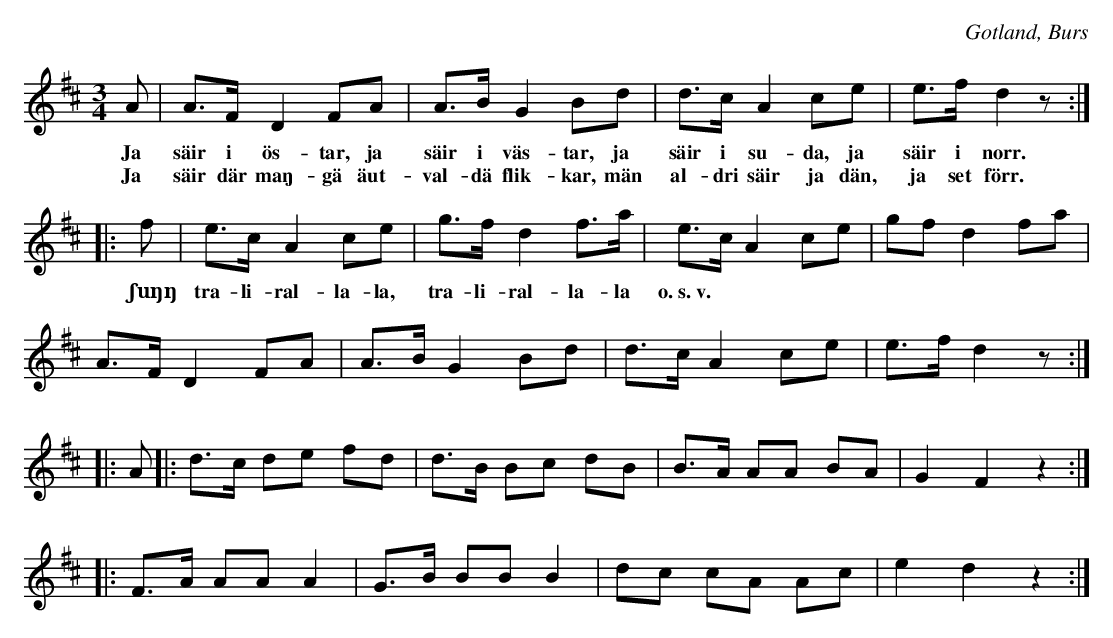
X:1
T:
O:Gotland, Burs
M:3/4
L:1/8
K:D
A|A>F D2 FA|A>B G2 Bd|d>c A2 ce|e>f d2 z:|
w:Ja s\"air i \"os-tar, ja s\"air i v\"as-tar, ja s\"air i su-da, ja s\"air i norr.
w:Ja s\"air d\"ar maŋ-g\"a \"aut-val-d\"a flik-kar, m\"an al-dri s\"air ja d\"an, ja set f\"orr.
|:f|e>c A2 ce|g>f d2 f>a|e>c A2 ce|gf d2 fa|
w:ʃuŋŋ tra-li-ral-la-la, tra-li-ral-la-la o.~s.~v.
A>F D2 FA|A>B G2 Bd|d>c A2 ce|e>f d2 z:|
|:A|:d>c de fd|d>B Bc dB|B>A AA BA|G2 F2 z2:|
|:F>A AA A2|G>B BB B2|dc cA Ac|e2 d2 z2:|
